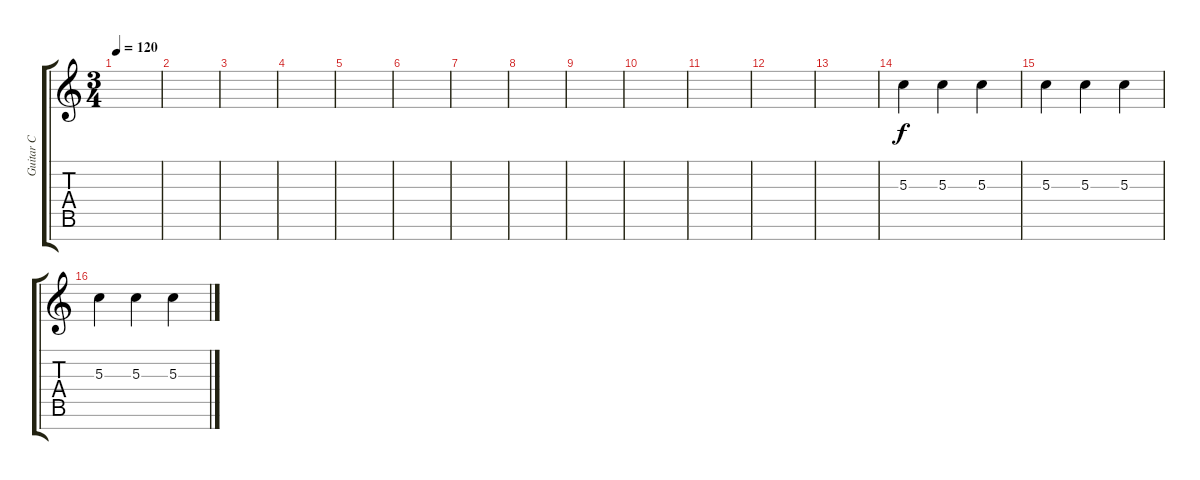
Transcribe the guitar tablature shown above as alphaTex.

\track ("Guitar C" "Guitar C") {instrument acousticguitarsteel}
\staff {score tabs}
\tuning (E4 B3 G3 D3 A2 E2 B1) {hide}
\ts (3 4)
\tempo 120
\clef g2
\ks c
|
|
|
|
|
|
|
|
|
|
|
|
|
5.3.4{dy f} 5.3.4 5.3.4 |
5.3.4 5.3.4 5.3.4 |
5.3.4 5.3.4 5.3.4
